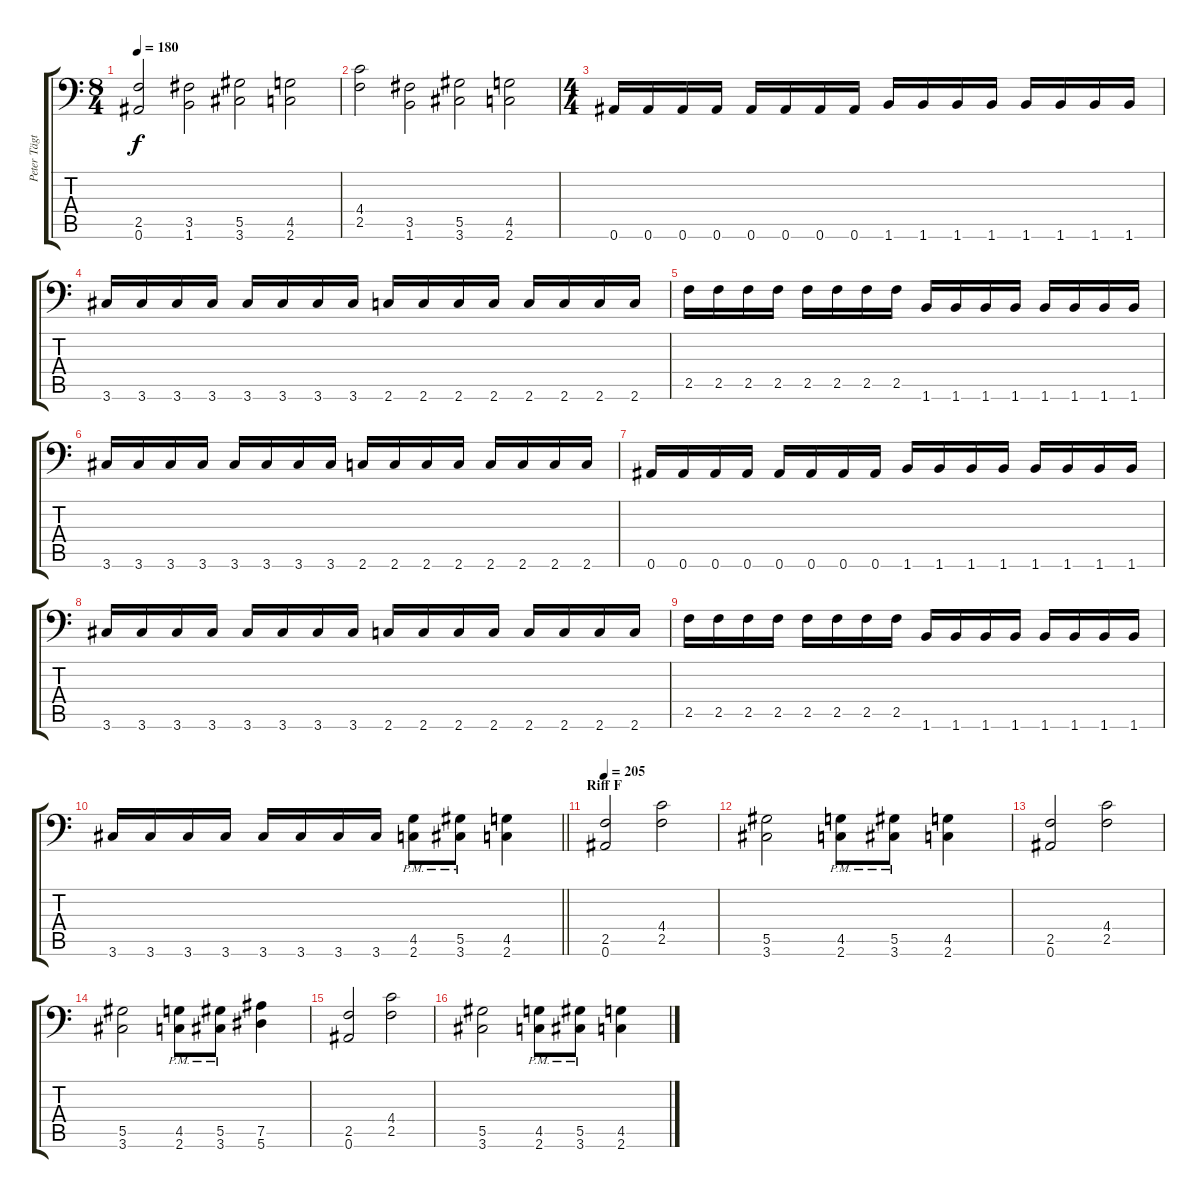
\track ("Peter Tägtgren " "Peter Tägt") {instrument distortionguitar}
\staff {score tabs}
\tuning (Bb3 F3 Db3 Ab2 Eb2 Bb1) {hide}
\ts (8 4)
\tempo 180
\clef f4
\ks c
(2.5 0.6).2{dy f} (3.5 1.6).2 (5.5 3.6).2 (4.5 2.6).2 |
(4.4 2.5).2 (3.5 1.6).2 (5.5 3.6).2 (4.5 2.6).2 |
\ts (4 4)
0.6.16 0.6.16 0.6.16 0.6.16 0.6.16 0.6.16 0.6.16 0.6.16 1.6.16 1.6.16 1.6.16 1.6.16 1.6.16 1.6.16 1.6.16 1.6.16 |
3.6.16 3.6.16 3.6.16 3.6.16 3.6.16 3.6.16 3.6.16 3.6.16 2.6.16 2.6.16 2.6.16 2.6.16 2.6.16 2.6.16 2.6.16 2.6.16 |
2.5.16 2.5.16 2.5.16 2.5.16 2.5.16 2.5.16 2.5.16 2.5.16 1.6.16 1.6.16 1.6.16 1.6.16 1.6.16 1.6.16 1.6.16 1.6.16 |
3.6.16 3.6.16 3.6.16 3.6.16 3.6.16 3.6.16 3.6.16 3.6.16 2.6.16 2.6.16 2.6.16 2.6.16 2.6.16 2.6.16 2.6.16 2.6.16 |
0.6.16 0.6.16 0.6.16 0.6.16 0.6.16 0.6.16 0.6.16 0.6.16 1.6.16 1.6.16 1.6.16 1.6.16 1.6.16 1.6.16 1.6.16 1.6.16 |
3.6.16 3.6.16 3.6.16 3.6.16 3.6.16 3.6.16 3.6.16 3.6.16 2.6.16 2.6.16 2.6.16 2.6.16 2.6.16 2.6.16 2.6.16 2.6.16 |
2.5.16 2.5.16 2.5.16 2.5.16 2.5.16 2.5.16 2.5.16 2.5.16 1.6.16 1.6.16 1.6.16 1.6.16 1.6.16 1.6.16 1.6.16 1.6.16 |
\barLineRight lightlight
3.6.16 3.6.16 3.6.16 3.6.16 3.6.16 3.6.16 3.6.16 3.6.16 (4.5{pm} 2.6{pm}).8 (5.5{pm} 3.6{pm}).8 (4.5 2.6).4 |
\section ("" "Riff F")
\tempo 205
(2.5 0.6).2 (4.4 2.5).2 |
(5.5 3.6).2 (4.5{pm} 2.6{pm}).8 (5.5{pm} 3.6{pm}).8 (4.5 2.6).4 |
(2.5 0.6).2 (4.4 2.5).2 |
(5.5 3.6).2 (4.5{pm} 2.6{pm}).8 (5.5{pm} 3.6{pm}).8 (7.5 5.6).4 |
(2.5 0.6).2 (4.4 2.5).2 |
(5.5 3.6).2 (4.5{pm} 2.6{pm}).8 (5.5{pm} 3.6{pm}).8 (4.5 2.6).4
